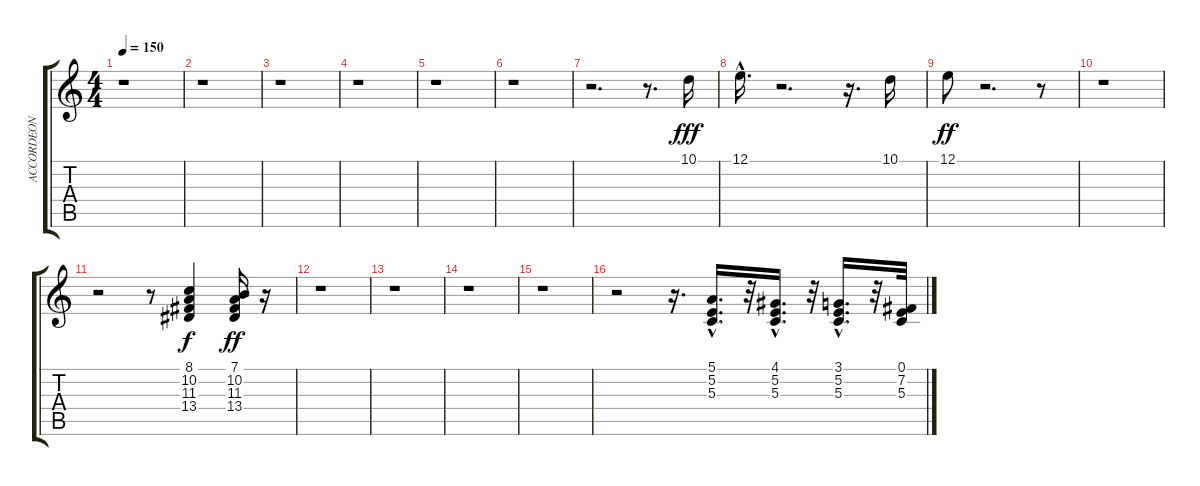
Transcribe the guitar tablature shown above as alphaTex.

\track ("ACCORDEON" "ACCORDEON") {instrument tangoaccordion}
\staff {score tabs}
\tuning (E4 B3 G3 D3 A2 E2) {hide}
\ts (4 4)
\tempo 150
\clef g2
\ks c
r.1{dy ff} |
r.1 |
r.1 |
r.1 |
r.1 |
r.1 |
r.2{d} r.8{d} 10.1.16{dy fff} |
12.1{hac}.16{d} r.2{d} r.16{d} 10.1.16 |
12.1.8{dy ff} r.2{d} r.8 |
r.1 |
r.2 r.8 (8.1 10.2 11.3 13.4).4{dy f} (7.1 10.2 11.3 13.4).16{dy ff} r.16 |
r.1 |
r.1 |
r.1 |
r.1 |
r.2 r.16{d} (5.1{hac} 5.2{hac} 5.3).16{d} r.32 (4.1{hac} 5.2{hac} 5.3{hac}).16{d} r.32 (3.1{hac} 5.2{hac} 5.3{hac}).16{d} r.32 (0.1 7.2 5.3).32
